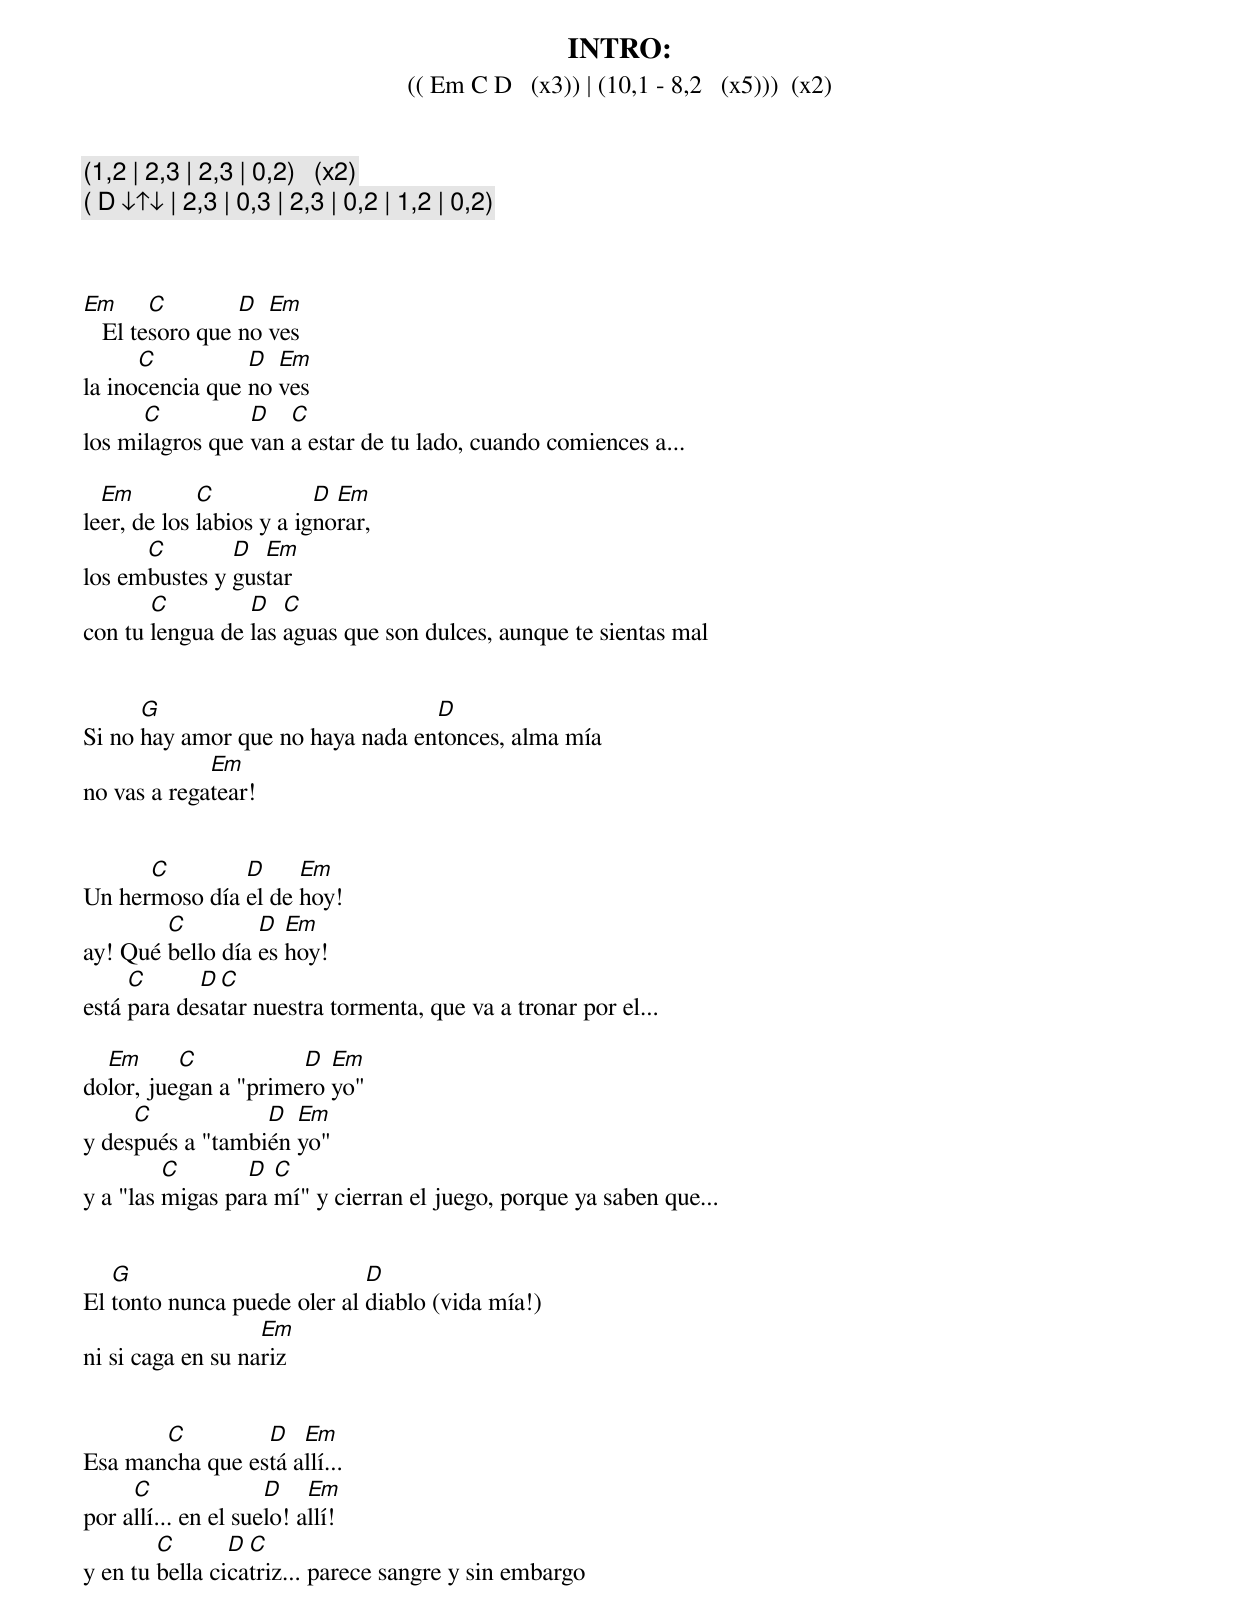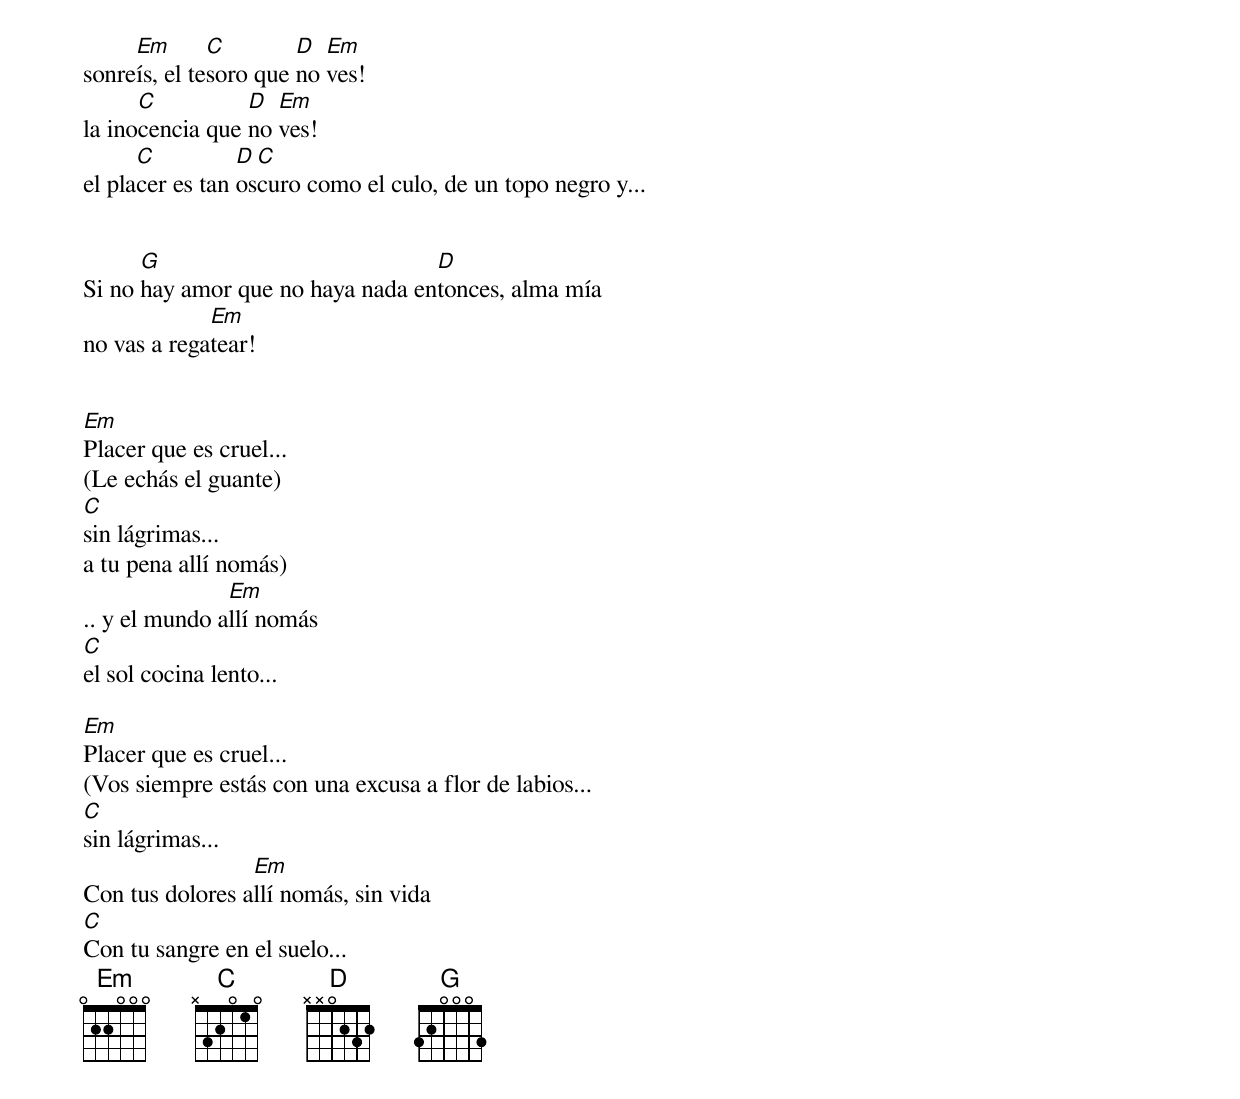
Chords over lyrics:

INTRO:
(( Em C D   (x3)) | (10,1 - 8,2   (x5)))  (x2)
(1,2 | 2,3 | 2,3 | 0,2)   (x2)
( D ↓↑↓ | 2,3 | 0,3 | 2,3 | 0,2 | 1,2 | 0,2)



Em      C        D  Em
   El tesoro que no ves
      C          D  Em
la inocencia que no ves
      C          D   C
los milagros que van a estar de tu lado, cuando comiences a...

  Em         C            D Em
leer, de los labios y a ignorar,
      C        D  Em
los embustes y gustar
       C         D   C
con tu lengua de las aguas que son dulces, aunque te sientas mal


      G                           D
Si no hay amor que no haya nada entonces, alma mía
             Em
no vas a regatear!


      C        D     Em
Un hermoso día el de hoy!
        C         D  Em
ay! Qué bello día es hoy!
     C      D C
está para desatar nuestra tormenta, que va a tronar por el...

  Em      C           D  Em
dolor, juegan a "primero yo"
     C            D  Em
y después a "también yo"
         C       D  C
y a "las migas para mí" y cierran el juego, porque ya saben que...


   G                         D
El tonto nunca puede oler al diablo (vida mía!)
                   Em
ni si caga en su nariz


       C         D   Em
Esa mancha que está allí...
     C               D    Em
por allí... en el suelo! allí!
        C       D C
y en tu bella cicatriz... parece sangre y sin embargo

     Em       C        D  Em
sonreís, el tesoro que no ves!
      C          D  Em
la inocencia que no ves!
      C          D C
el placer es tan oscuro como el culo, de un topo negro y...


      G                           D
Si no hay amor que no haya nada entonces, alma mía
             Em
no vas a regatear!


Em
Placer que es cruel...
(Le echás el guante)
C
sin lágrimas...
a tu pena allí nomás)
               Em
.. y el mundo allí nomás
C
el sol cocina lento...

Em
Placer que es cruel...
(Vos siempre estás con una excusa a flor de labios...
C
sin lágrimas...
                 Em
Con tus dolores allí nomás, sin vida
C
Con tu sangre en el suelo...
